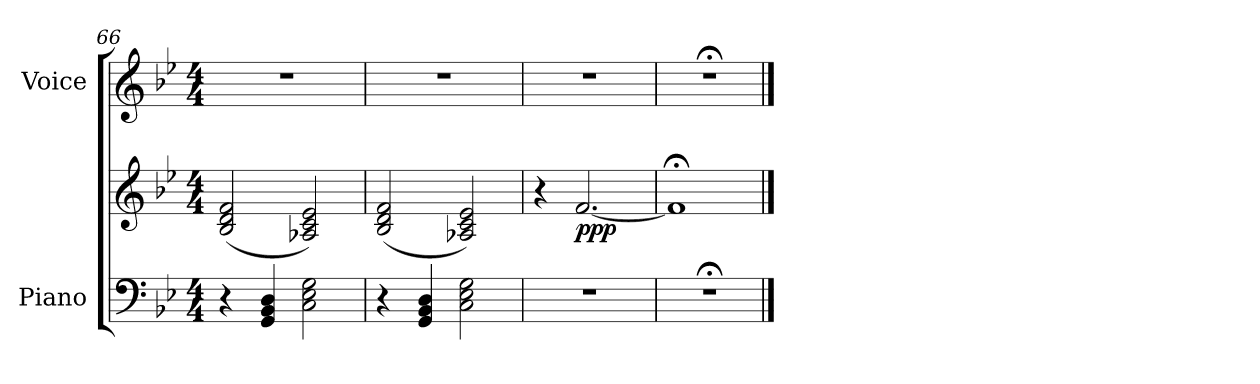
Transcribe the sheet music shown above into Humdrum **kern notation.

**kern	**kern	**dynam	**kern
*part2	*part2	*part2	*part1
*staff3	*staff2	*staff2/3	*staff1
*I"Piano	*	*	*I"Voice
*I'Pno	*	*	*
*clefF4	*clefG2	*	*clefG2
*k[b-e-]	*k[b-e-]	*	*k[b-e-]
*M4/4	*M4/4	*	*M4/4
=66	=66	=66	=66
4r	(>2B-/ 2d/ 2f/	.	1r
4GG/ 4BB-/ 4D/	.	.	.
2C\ 2E-\ 2G\	2A-X/ 2c/ 2e-/)	.	.
=67	=67	=67	=67
4r	(>2B-/ 2d/ 2f/	.	1r
4GG/ 4BB-/ 4D/	.	.	.
2C\ 2E-\ 2G\	2A-X/ 2c/ 2e-/)	.	.
=68	=68	=68	=68
1r	4r	.	1r
!	!	!LO:DY:b	!
.	[2.f/	ppp	.
=69	=69	=69	=69
1r;<	1f;<]	.	1r;<
==	==	==	==
*-	*-	*-	*-
